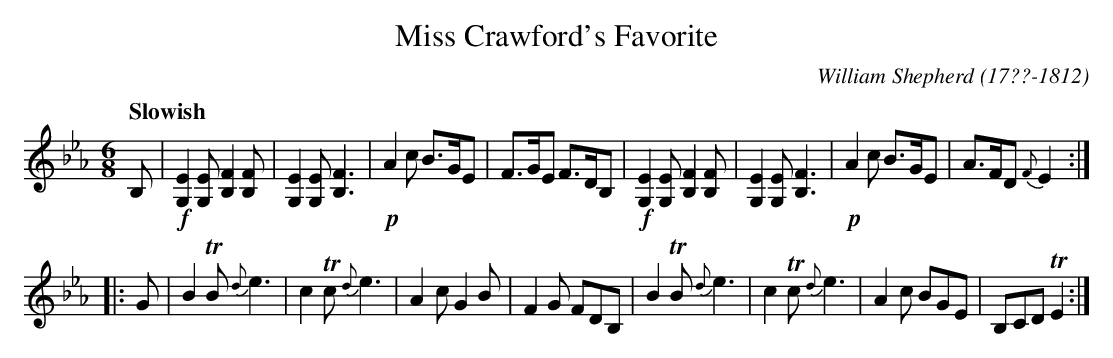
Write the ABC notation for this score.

X:1
T: Miss Crawford's Favorite
Q: "Slowish"
C: William Shepherd (17??-1812)
M: 6/8
L: 1/8
K: Eb
B, |\
!f![E2G,2][EG,] [F2B,2][FB,] | [E2G,2][EG,] [F3B,3] | !p!A2c B>GE | F>GE F>DB, |\
!f![E2G,2][EG,] [F2B,2][FB,] | [E2G,2][EG,] [F3B,3] | !p!A2c B>GE | A>FD {F}E2 :|
|: G |\
B2TB {d}e3 | c2Tc {d}e3 | A2c G2B | F2G FDB, |\
B2TB {d}e3 | c2Tc {d}e3 | A2c BGE | B,CD TE2 :|
